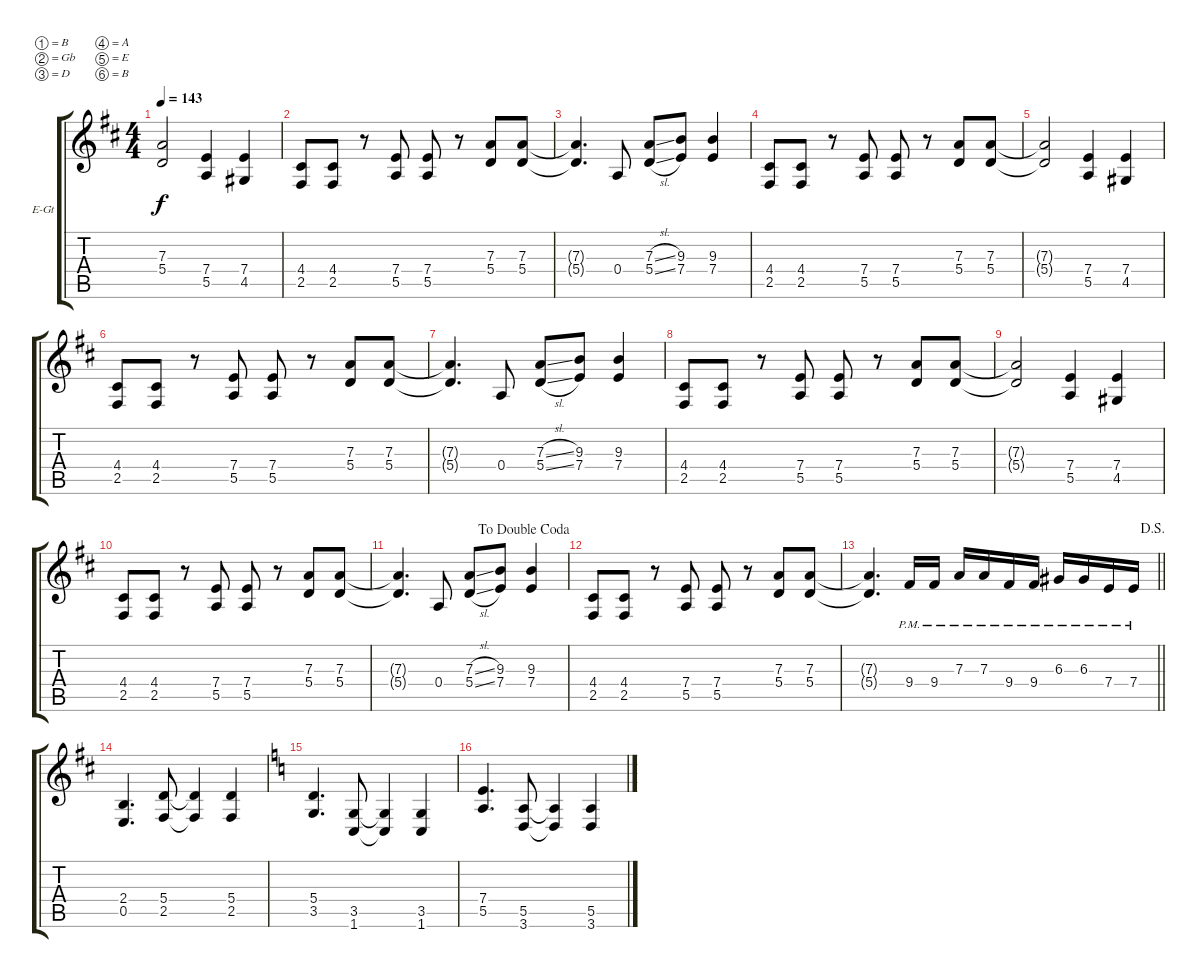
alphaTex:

\bracketExtendMode groupsimilarinstruments
\firstSystemTrackNameOrientation horizontal
\otherSystemsTrackNameOrientation horizontal
\track ("Christopher Amott" "E-Gt") {instrument distortionguitar}
\staff {score tabs}
\tuning (B3 Gb3 D3 A2 E2 B1)
\ts (4 4)
\tempo 143
\clef g2
\ks d
(7.3{t} 5.4{t}).2{dy f} (7.4 5.5).4 (7.4 4.5).4 |
(4.4 2.5).8 (4.4 2.5).8 r.8 (7.4 5.5).8 (7.4 5.5).8 r.8 (7.3 5.4).8 (7.3 5.4).8 |
(7.3{t} 5.4{t}).4{d} 0.4.8 (7.3{sl} 5.4{sl}).8 (9.3 7.4).8 (9.3 7.4).4 |
(4.4 2.5).8 (4.4 2.5).8 r.8 (7.4 5.5).8 (7.4 5.5).8 r.8 (7.3 5.4).8 (7.3 5.4).8 |
(7.3{t} 5.4{t}).2 (7.4 5.5).4 (7.4 4.5).4 |
(4.4 2.5).8 (4.4 2.5).8 r.8 (7.4 5.5).8 (7.4 5.5).8 r.8 (7.3 5.4).8 (7.3 5.4).8 |
(7.3{t} 5.4{t}).4{d} 0.4.8 (7.3{sl} 5.4{sl}).8 (9.3 7.4).8 (9.3 7.4).4 |
(4.4 2.5).8 (4.4 2.5).8 r.8 (7.4 5.5).8 (7.4 5.5).8 r.8 (7.3 5.4).8 (7.3 5.4).8 |
(7.3{t} 5.4{t}).2 (7.4 5.5).4 (7.4 4.5).4 |
(4.4 2.5).8 (4.4 2.5).8 r.8 (7.4 5.5).8 (7.4 5.5).8 r.8 (7.3 5.4).8 (7.3 5.4).8 |
\jump dadoublecoda
(7.3{t} 5.4{t}).4{d} 0.4.8 (7.3{sl} 5.4{sl}).8 (9.3 7.4).8 (9.3 7.4).4 |
(4.4 2.5).8 (4.4 2.5).8 r.8 (7.4 5.5).8 (7.4 5.5).8 r.8 (7.3 5.4).8 (7.3 5.4).8 |
\jump dalsegno
\barLineRight lightlight
(7.3{t} 5.4{t}).4{d} 9.4{pm}.16 9.4{pm}.16 7.3{pm}.16 7.3{pm}.16 9.4{pm}.16 9.4{pm}.16 6.3{pm}.16 6.3{pm}.16 7.4{pm}.16 7.4{pm}.16 |
(2.4 0.5).4{d} (5.4 2.5).8 (5.4{t} 2.5{t}).4 (5.4 2.5).4 |
\ks c
(5.4 3.5).4{d} (3.5 1.6).8 (3.5{t} 1.6{t}).4 (3.5 1.6).4 |
(7.4 5.5).4{d} (5.5 3.6).8 (5.5{t} 3.6{t}).4 (5.5 3.6).4
